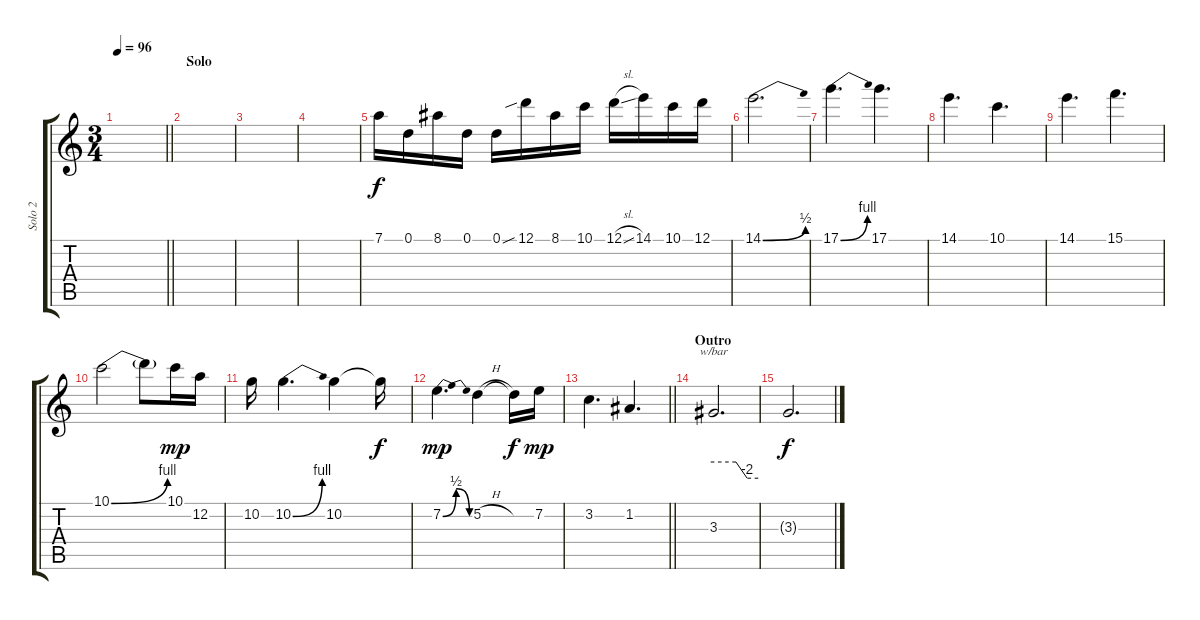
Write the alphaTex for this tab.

\track ("Solo 2" "Solo 2") {instrument distortionguitar}
\staff {score tabs}
\tuning (D4 A3 F3 C3 G2 D2) {hide}
\ts (3 4)
\tempo 96
\clef g2
\barLineRight lightlight
\ks c
|
\section ("" "Solo")
|
|
|
7.1.16 0.1.16 8.1.16 0.1.16 0.1.16 12.1{sib}.16 8.1.16 10.1.16 12.1{sl}.16 14.1.16 10.1.16 12.1.16 |
14.1{be (bend 0 0 60 2)}.2{d} |
17.1{be (bend 0 0 60 4)}.4{d} 17.1.4{d} |
14.1.4{d} 10.1.4{d} |
14.1.4{d} 15.1.4{d} |
10.1{be (bend 0 0 60 4)}.2 10.1{t}.8{dy f} 10.1.16{dy mp} 12.2.16 |
10.2.16 10.2{be (bend 0 0 60 4)}.4{d} 10.2.4 10.2{t}.16{dy f} |
7.2{be (bendrelease 0 0 15 2 45 2 60 0)}.4{d dy mp} 5.2{h}.4 5.2{t}.16{dy f} 7.2.16{dy mp} |
\barLineRight lightlight
3.2.4{d} 1.2.4{d} |
\section ("" "Outro")
3.3.2{d tbe (custom default 0 0 30 0 45 -8 60 -8) volume 0} |
3.3{t}.2{d dy f volume 0}
